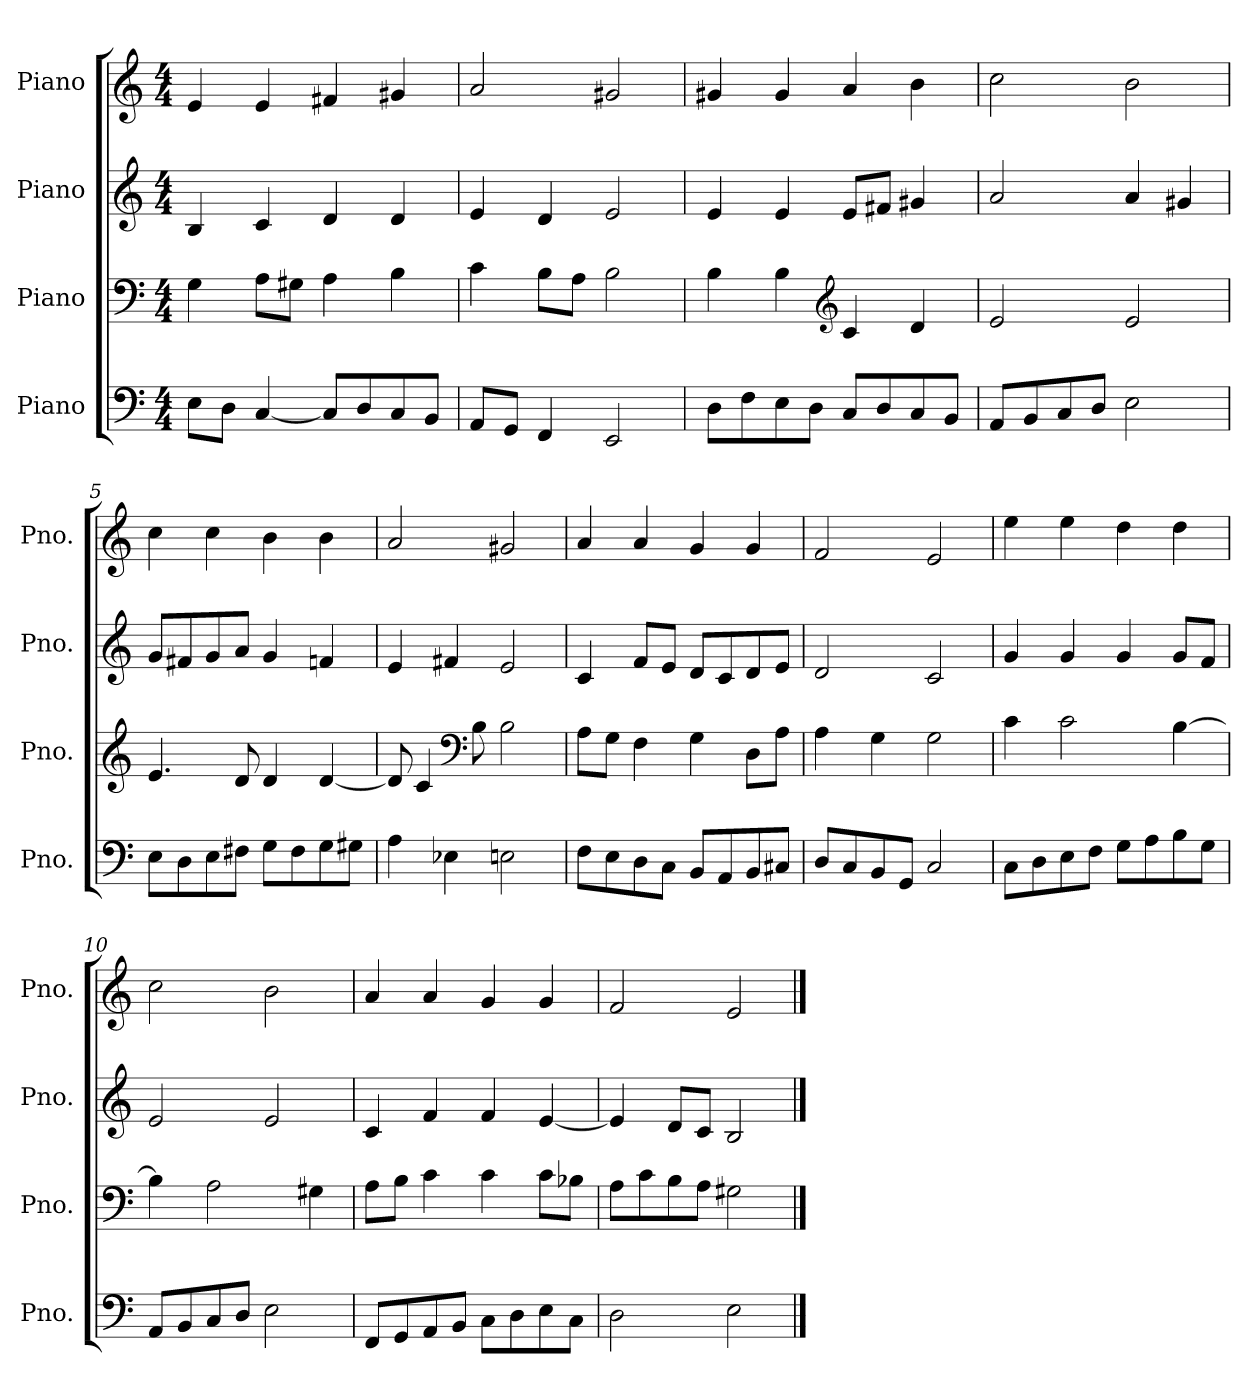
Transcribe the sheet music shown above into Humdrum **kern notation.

**kern	**kern	**kern	**kern
*part4	*part3	*part2	*part1
*staff4	*staff3	*staff2	*staff1
*I"Piano	*I"Piano	*I"Piano	*I"Piano
*I'Pno.	*I'Pno.	*I'Pno.	*I'Pno.
*clefF4	*clefF4	*clefG2	*clefG2
*k[]	*k[]	*k[]	*k[]
*M4/4	*M4/4	*M4/4	*M4/4
*MM120	*MM120	*MM120	*MM120
=1	=1	=1	=1
8E\L	4G\	4B/	4e/
8D\J	.	.	.
[4C/	8A\L	4c/	4e/
.	8G#X\J	.	.
8C/L]	4A\	4d/	4f#X/
8D/	.	.	.
8C/	4B\	4d/	4g#X/
8BB/J	.	.	.
=2	=2	=2	=2
8AA/L	4c\	4e/	2a/
8GG/J	.	.	.
4FF/	8B\L	4d/	.
.	8A\J	.	.
2EE/	2B\	2e/	2g#X/
=3	=3	=3	=3
8D\L	4B\	4e/	4g#X/
8F\	.	.	.
8E\	4B\	4e/	4g#/
8D\J	.	.	.
*	*clefG2	*	*
8C/L	4c/	8e/L	4a/
8D/	.	8f#X/J	.
8C/	4d/	4g#X/	4b\
8BB/J	.	.	.
=4	=4	=4	=4
8AA/L	2e/	2a/	2cc\
8BB/	.	.	.
8C/	.	.	.
8D/J	.	.	.
2E\	2e/	4a/	2b\
.	.	4g#X/	.
=5	=5	=5	=5
8E\L	4.e/	8g/L	4cc\
8D\	.	8f#X/	.
8E\	.	8g/	4cc\
8F#X\J	8d/	8a/J	.
8G\L	4d/	4g/	4b\
8F#\	.	.	.
8G\	[4d/	4fn/	4b\
8G#X\J	.	.	.
!!LO:LB:g=z
=6	=6	=6	=6
4A\	8d/]	4e/	2a/
.	4c/	.	.
4E-X\	.	4f#X/	.
*	*clefF4	*	*
.	8B\	.	.
2En\	2B\	2e/	2g#X/
=7	=7	=7	=7
8F\L	8A\L	4c/	4a/
8E\	8G\J	.	.
8D\	4F\	8f/L	4a/
8C\J	.	8e/J	.
8BB/L	4G\	8d/L	4g/
8AA/	.	8c/	.
8BB/	8D\L	8d/	4g/
8C#X/J	8A\J	8e/J	.
=8	=8	=8	=8
8D/L	4A\	2d/	2f/
8C/	.	.	.
8BB/	4G\	.	.
8GG/J	.	.	.
2C/	2G\	2c/	2e/
=9	=9	=9	=9
8C\L	4c\	4g/	4ee\
8D\	.	.	.
8E\	2c\	4g/	4ee\
8F\J	.	.	.
8G\L	.	4g/	4dd\
8A\	.	.	.
8B\	[4B\	8g/L	4dd\
8G\J	.	8f/J	.
=10	=10	=10	=10
8AA/L	4B\]	2e/	2cc\
8BB/	.	.	.
8C/	2A\	.	.
8D/J	.	.	.
2E\	.	2e/	2b\
.	4G#X\	.	.
=11	=11	=11	=11
8FF/L	8A\L	4c/	4a/
8GG/	8B\J	.	.
8AA/	4c\	4f/	4a/
8BB/J	.	.	.
8C\L	4c\	4f/	4g/
8D\	.	.	.
8E\	8c\L	[4e/	4g/
8C\J	8B-X\J	.	.
!!LO:LB:g=z
=12	=12	=12	=12
2D\	8A\L	4e/]	2f/
.	8c\	.	.
.	8B\	8d/L	.
.	8A\J	8c/J	.
2E\	2G#X\	2B/	2e/
==	==	==	==
*-	*-	*-	*-
